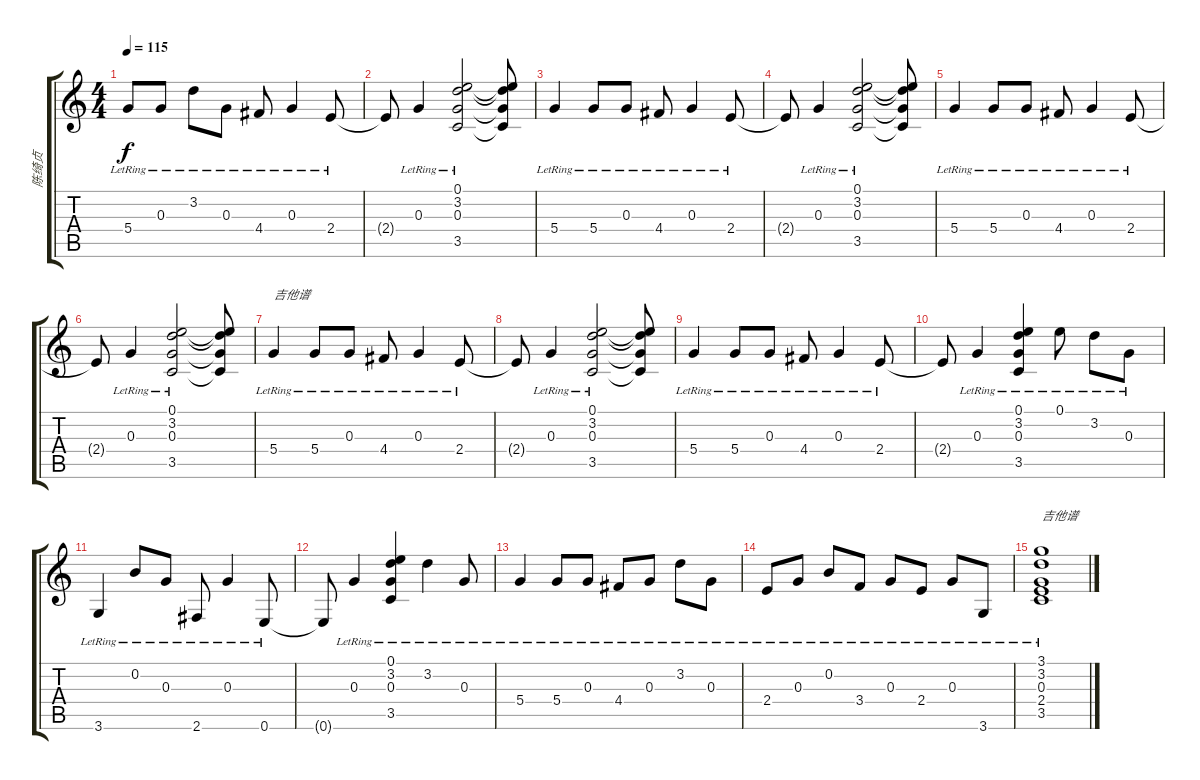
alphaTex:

\track ("陈绮贞" "陈绮贞") {instrument acousticguitarnylon}
\staff {score tabs}
\tuning (E4 B3 G3 D3 A2 E2) {hide}
\ts (4 4)
\tempo 115
\clef g2
\ks c
5.4{lr}.8{dy f} 0.3{lr}.8 3.2{lr}.8 0.3{lr}.8 4.4{lr}.8 0.3{lr}.4 2.4{lr}.8 |
2.4{t}.8 0.3{lr}.4 (0.1{lr} 3.2{lr} 0.3{lr} 3.5{lr}).2 (0.1{t} 3.2{t} 0.3{t} 3.5{t}).8 |
5.4{lr}.4 5.4{lr}.8 0.3{lr}.8 4.4{lr}.8 0.3{lr}.4 2.4{lr}.8 |
2.4{t}.8 0.3{lr}.4 (0.1{lr} 3.2{lr} 0.3{lr} 3.5{lr}).2 (0.1{t} 3.2{t} 0.3{t} 3.5{t}).8 |
5.4{lr}.4 5.4{lr}.8 0.3{lr}.8 4.4{lr}.8 0.3{lr}.4 2.4{lr}.8 |
2.4{t}.8 0.3{lr}.4 (0.1{lr} 3.2{lr} 0.3{lr} 3.5{lr}).2 (0.1{t} 3.2{t} 0.3{t} 3.5{t}).8 |
5.4{lr}.4{txt "吉他谱"} 5.4{lr}.8 0.3{lr}.8 4.4{lr}.8 0.3{lr}.4 2.4{lr}.8 |
2.4{t}.8 0.3{lr}.4 (0.1{lr} 3.2{lr} 0.3{lr} 3.5{lr}).2 (0.1{t} 3.2{t} 0.3{t} 3.5{t}).8 |
5.4{lr}.4 5.4{lr}.8 0.3{lr}.8 4.4{lr}.8 0.3{lr}.4 2.4{lr}.8 |
2.4{t}.8 0.3{lr}.4 (0.1{lr} 3.2{lr} 0.3{lr} 3.5{lr}).4 0.1{lr}.8 3.2{lr}.8 0.3{lr}.8 |
3.6{lr}.4 0.2{lr}.8 0.3{lr}.8 2.6{lr}.8 0.3{lr}.4 0.6{lr}.8 |
0.6{t}.8 0.3{lr}.4 (0.1{lr} 3.2{lr} 0.3{lr} 3.5{lr}).4 3.2{lr}.4 0.3{lr}.8 |
5.4{lr}.4 5.4{lr}.8 0.3{lr}.8 4.4{lr}.8 0.3{lr}.8 3.2{lr}.8 0.3{lr}.8 |
2.4{lr}.8 0.3{lr}.8 0.2{lr}.8 3.4{lr}.8 0.3{lr}.8 2.4{lr}.8 0.3{lr}.8 3.6{lr}.8 |
(3.1{lr} 3.2{lr} 0.3{lr} 2.4{lr} 3.5{lr}).1{txt "吉他谱"}
